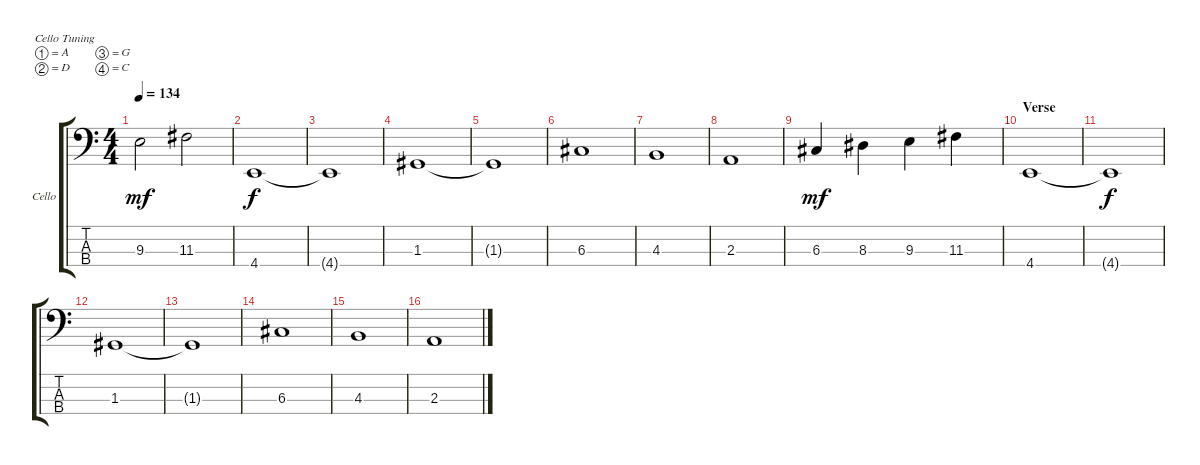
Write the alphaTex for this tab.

\defaultSystemsLayout 4
\bracketExtendMode groupsimilarinstruments
\firstSystemTrackNameOrientation horizontal
\otherSystemsTrackNameOrientation horizontal
\track ("contrabass" "Cello") {instrument cello}
\staff {score tabs}
\tuning (A3 D3 G2 C2)
\ts (4 4)
\tempo 134
\clef f4
\scale
0.333333
\ks c
9.3.2{dy mf} 11.3.2 |
\scale
0.333333 4.4.1{dy f} |
\scale
0.333333 4.4{t}.1 |
\scale
0.333333 1.3.1 |
\scale
0.333333 1.3{t}.1 |
\scale
0.333333 6.3.1 |
\scale
0.333333 4.3.1 |
\scale
0.333333 2.3.1 |
6.3.4{dy mf} 8.3.4 9.3.4 11.3.4 |
\section ("" "Verse")
4.4.1 |
4.4{t}.1{dy f} |
1.3.1 |
1.3{t}.1 |
6.3.1 |
4.3.1 |
2.3.1
